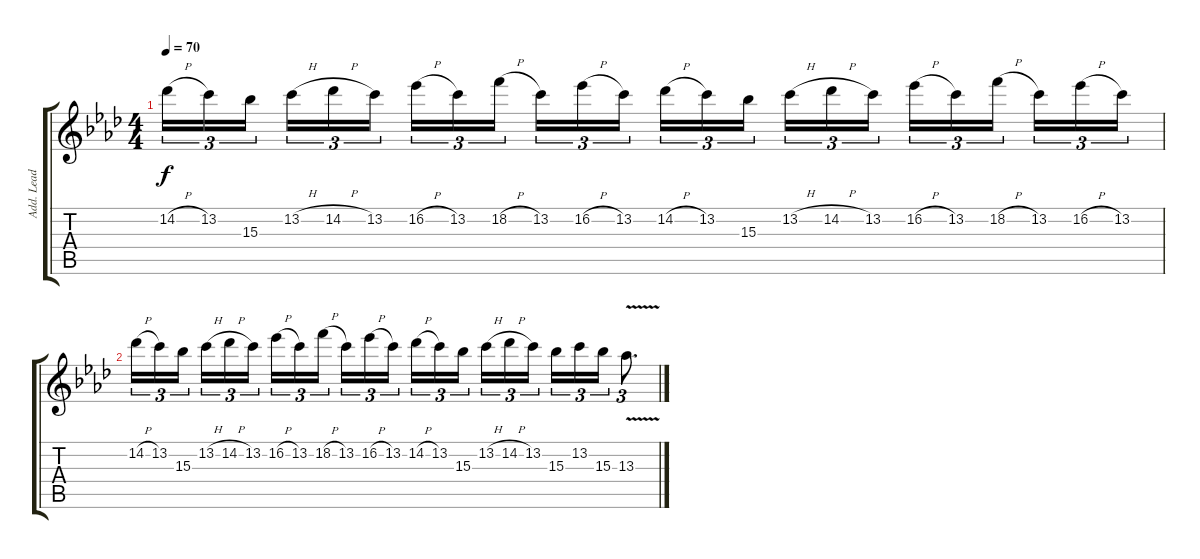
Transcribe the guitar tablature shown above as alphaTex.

\track ("Add. Lead" "Add. Lead") {instrument overdrivenguitar}
\staff {score tabs}
\tuning (E4 B3 G3 D3 A2 E2) {hide}
\ts (4 4)
\tempo 70
\clef g2
\ks fminor
14.2{h}.16{tu (3 2) dy f} 13.2.16{tu (3 2)} 15.3.16{tu (3 2) beam splitsecondary} 13.2{h}.16{tu (3 2)} 14.2{h}.16{tu (3 2)} 13.2.16{tu (3 2)} 16.2{h}.16{tu (3 2)} 13.2.16{tu (3 2)} 18.2{h}.16{tu (3 2) beam splitsecondary} 13.2.16{tu (3 2)} 16.2{h}.16{tu (3 2)} 13.2.16{tu (3 2)} 14.2{h}.16{tu (3 2)} 13.2.16{tu (3 2)} 15.3.16{tu (3 2) beam splitsecondary} 13.2{h}.16{tu (3 2)} 14.2{h}.16{tu (3 2)} 13.2.16{tu (3 2)} 16.2{h}.16{tu (3 2)} 13.2.16{tu (3 2)} 18.2{h}.16{tu (3 2) beam splitsecondary} 13.2.16{tu (3 2)} 16.2{h}.16{tu (3 2)} 13.2.16{tu (3 2)} |
14.2{h}.16{tu (3 2)} 13.2.16{tu (3 2)} 15.3.16{tu (3 2) beam splitsecondary} 13.2{h}.16{tu (3 2)} 14.2{h}.16{tu (3 2)} 13.2.16{tu (3 2)} 16.2{h}.16{tu (3 2)} 13.2.16{tu (3 2)} 18.2{h}.16{tu (3 2) beam splitsecondary} 13.2.16{tu (3 2)} 16.2{h}.16{tu (3 2)} 13.2.16{tu (3 2)} 14.2{h}.16{tu (3 2)} 13.2.16{tu (3 2)} 15.3.16{tu (3 2) beam splitsecondary} 13.2{h}.16{tu (3 2)} 14.2{h}.16{tu (3 2)} 13.2.16{tu (3 2)} 15.3.16{tu (3 2)} 13.2.16{tu (3 2)} 15.3.16{tu (3 2)} 13.3{v}.8{d tu (3 2)}
